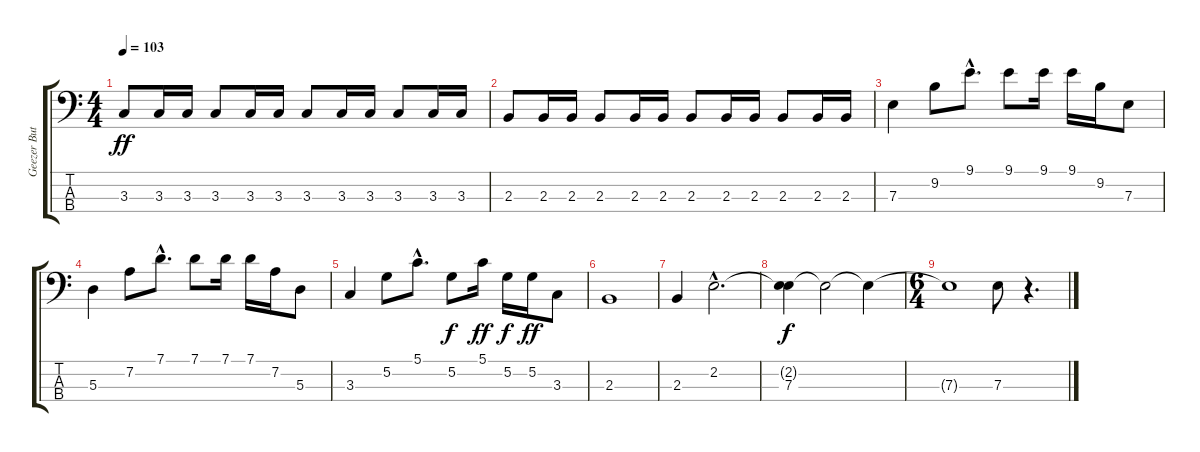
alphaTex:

\track ("Geezer Butler" "Geezer But") {instrument electricbassfinger}
\staff {score tabs}
\tuning (G2 D2 A1 E1) {hide}
\ts (4 4)
\tempo 103
\clef f4
\ks c
3.3.8{dy ff} 3.3.16 3.3.16 3.3.8 3.3.16 3.3.16 3.3.8 3.3.16 3.3.16 3.3.8 3.3.16 3.3.16 |
2.3.8 2.3.16 2.3.16 2.3.8 2.3.16 2.3.16 2.3.8 2.3.16 2.3.16 2.3.8 2.3.16 2.3.16 |
7.3.4 9.2.8 9.1{hac}.8{d} 9.1.8 9.1.16 9.1.16 9.2.16 7.3.8 |
5.3.4 7.2.8 7.1{hac}.8{d} 7.1.8 7.1.16 7.1.16 7.2.16 5.3.8 |
3.3.4 5.2.8 5.1{hac}.8{d} 5.2.8{dy f} 5.1.16{dy ff} 5.2.16{dy f} 5.2.16{dy ff} 3.3.8 |
2.3.1 |
2.3.4 2.2{hac}.2{d} |
(2.2{t} 7.3).4{dy f} 7.3{t}.2 7.3{t}.4 |
\ts (6 4)
7.3{t}.1 7.3.8 r.4{d}
